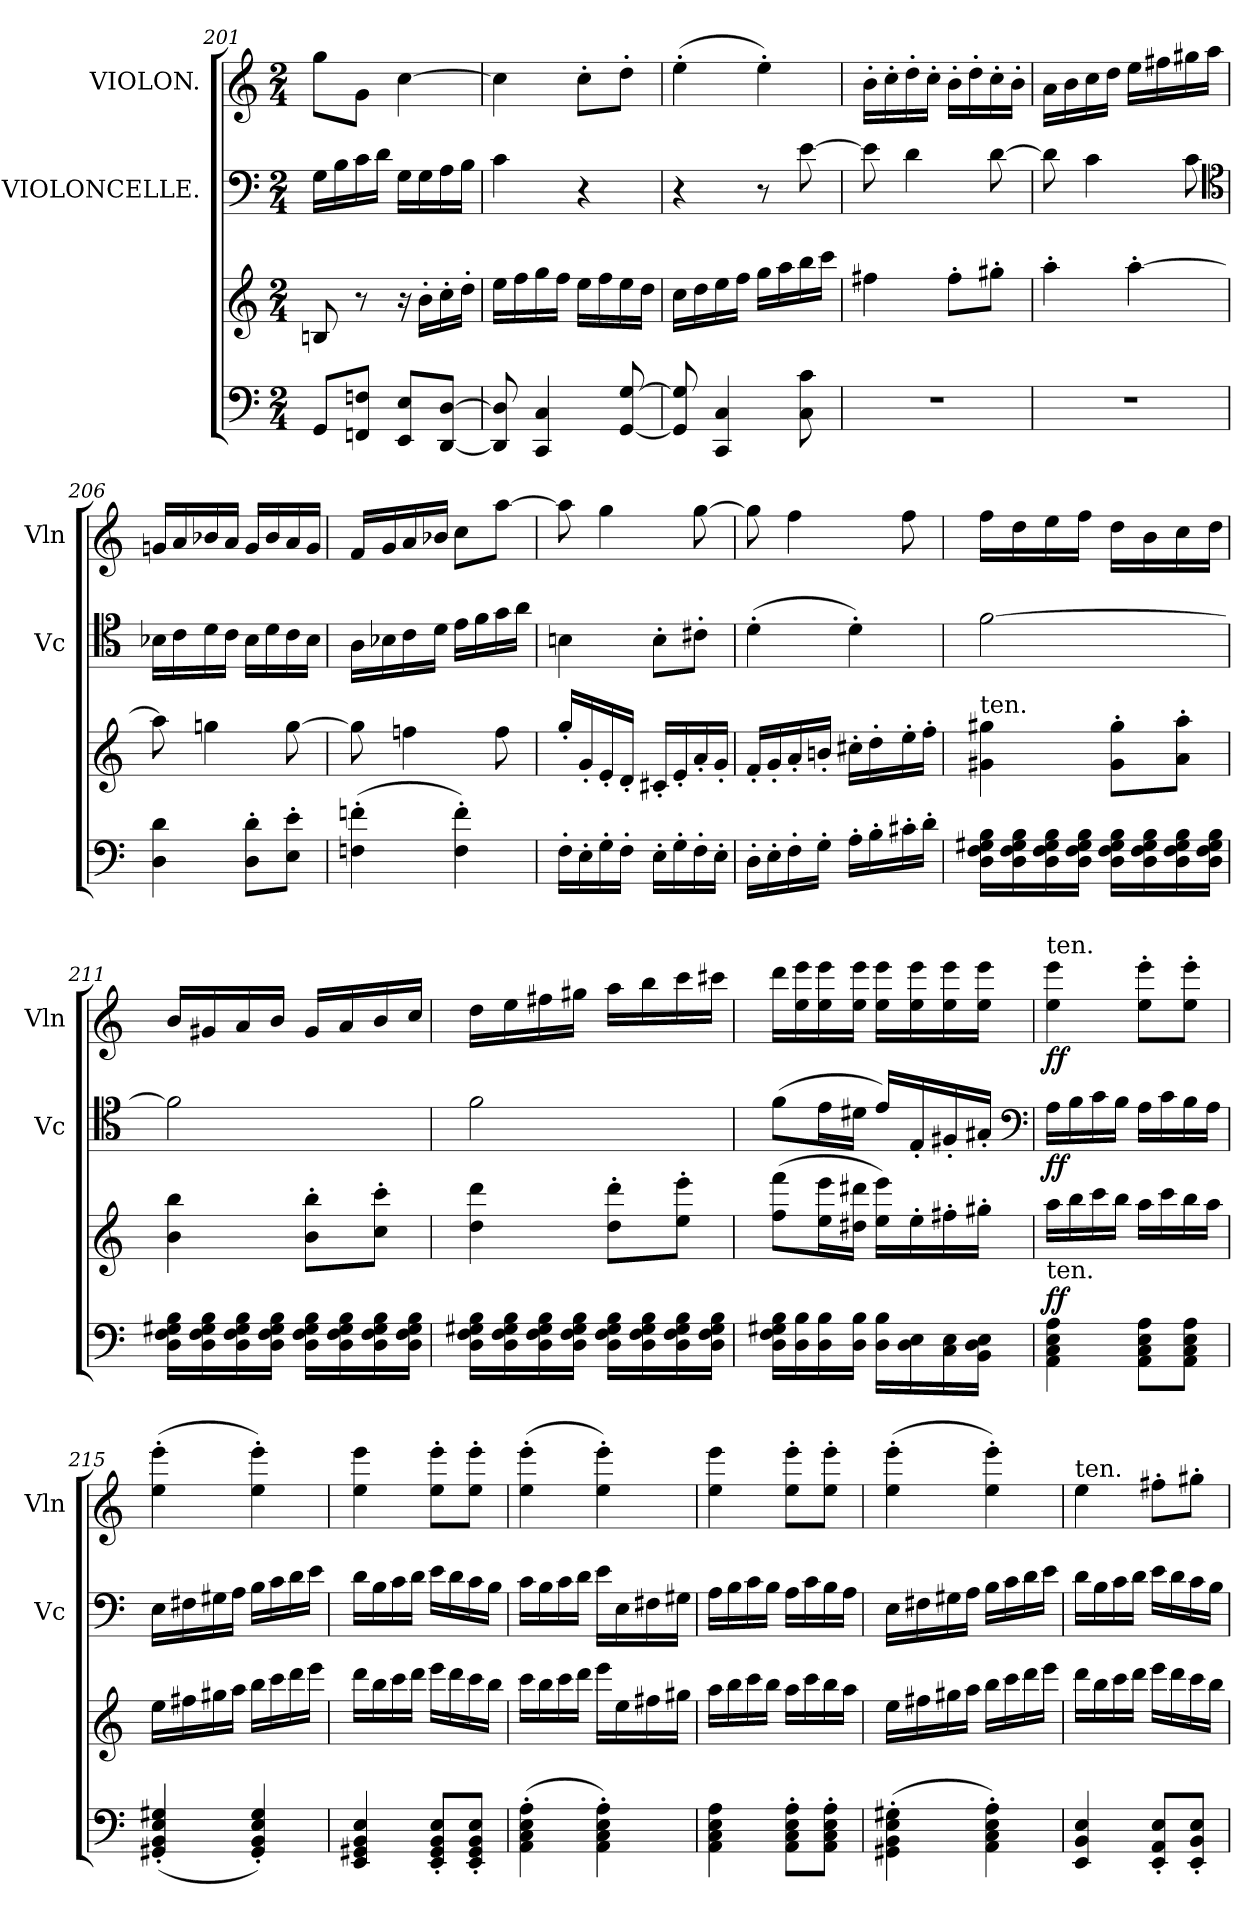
**kern	**kern	**dynam	**kern	**dynam	**kern	**dynam
*part3	*part3	*part3	*part2	*part2	*part1	*part1
*staff4	*staff3	*staff3/4	*staff2	*staff2	*staff1	*staff1
*	*	*	*I"VIOLONCELLE.	*	*I"VIOLON.	*
*	*	*	*I'Vc	*	*I'Vln	*
!!LO:PB:g=z
*clefF4	*clefG2	*	*clefF4	*	*clefG2	*
*k[]	*k[]	*	*k[]	*	*k[]	*
*M2/4	*M2/4	*	*M2/4	*	*M2/4	*
=201	=201	=201	=201	=201	=201	=201
8GG/L	8Bn/	.	16G\LL	.	8gg\L	.
.	.	.	16B\	.	.	.
8FFn/ 8Fn/J	8r	.	16c\	.	8g\J	.
.	.	.	16d\JJ	.	.	.
8EE/ 8E/L	16r	.	16G\LL	.	[4cc\	.
.	16b'\LL	.	16G\	.	.	.
[8DD/ [8D/J	16cc'\	.	16A\	.	.	.
.	16dd'\JJ	.	16B\JJ	.	.	.
=202	=202	=202	=202	=202	=202	=202
8DD]/ 8D]/	16ee\LL	.	4c\	.	4cc\]	.
.	16ff\	.	.	.	.	.
4CC/ 4C/	16gg\	.	.	.	.	.
.	16ff\JJ	.	.	.	.	.
.	16ee\LL	.	4r	.	8cc'\L	.
.	16ff\	.	.	.	.	.
[8GG/ [8G/	16ee\	.	.	.	8dd'\J	.
.	16dd\JJ	.	.	.	.	.
=203	=203	=203	=203	=203	=203	=203
8GG]/ 8G]/	16cc\LL	.	4r	.	(>4ee'\	.
.	16dd\	.	.	.	.	.
4CC/ 4C/	16ee\	.	.	.	.	.
.	16ff\JJ	.	.	.	.	.
.	16gg\LL	.	8r	.	4ee'\)	.
.	16aa\	.	.	.	.	.
8C\ 8c\	16bb\	.	[8e\	.	.	.
.	16ccc\JJ	.	.	.	.	.
=204	=204	=204	=204	=204	=204	=204
2r	4ff#X\	.	8e\]	.	16b'\LL	.
.	.	.	.	.	16cc'\	.
.	.	.	4d\	.	16dd'\	.
.	.	.	.	.	16cc'\JJ	.
.	8ff#'\L	.	.	.	16b'\LL	.
.	.	.	.	.	16dd'\	.
.	8gg#X'\J	.	[8d\	.	16cc'\	.
.	.	.	.	.	16b'\JJ	.
=205	=205	=205	=205	=205	=205	=205
2r	4aa'\	.	8d\]	.	16a\LL	.
.	.	.	.	.	16b\	.
.	.	.	4c\	.	16cc\	.
.	.	.	.	.	16dd\JJ	.
.	[4aa'\	.	.	.	16ee\LL	.
.	.	.	.	.	16ff#X\	.
.	.	.	8c\	.	16gg#X\	.
.	.	.	.	.	16aa\JJ	.
*	*	*	*clefC4	*	*	*
=206	=206	=206	=206	=206	=206	=206
4D\ 4d\	8aa\]	.	16B-X\LL	.	16gn/LL	.
.	.	.	16c\	.	16a/	.
.	4ggn\	.	16d\	.	16b-X/	.
.	.	.	16c\JJ	.	16a/JJ	.
8D'\ 8d'\L	.	.	16B-\LL	.	16g/LL	.
.	.	.	16d\	.	16b-/	.
8E'\ 8e'\J	[8gg\	.	16c\	.	16a/	.
.	.	.	16B-\JJ	.	16g/JJ	.
=207	=207	=207	=207	=207	=207	=207
(>4Fn'\ 4fn'\	8gg\]	.	16A\LL	.	16f/LL	.
.	.	.	16B-X\	.	16g/	.
.	4ffn\	.	16c\	.	16a/	.
.	.	.	16d\JJ	.	16b-X/JJ	.
4F'\ 4f'\)	.	.	16e\LL	.	8cc\L	.
.	.	.	16f\	.	.	.
.	8ff\	.	16g\	.	[8aa\J	.
.	.	.	16a\JJ	.	.	.
!!LO:LB:g=z
=208	=208	=208	=208	=208	=208	=208
16F'\LL	16gg'/LL	.	4Bn\	.	8aa\]	.
16E'\	16g'/	.	.	.	.	.
16G'\	16e'/	.	.	.	4gg\	.
16F'\JJ	16d'/JJ	.	.	.	.	.
16E'\LL	16c#X'/LL	.	8B'\L	.	.	.
16G'\	16e'/	.	.	.	.	.
16F'\	16a'/	.	8c#X'\J	.	[8gg\	.
16E'\JJ	16g'/JJ	.	.	.	.	.
=209	=209	=209	=209	=209	=209	=209
16D'\LL	16f'/LL	.	(>4d'\	.	8gg\]	.
16E'\	16g'/	.	.	.	.	.
16F'\	16a'/	.	.	.	4ff\	.
16G'\JJ	16bn'/JJ	.	.	.	.	.
16A'\LL	16cc#X'\LL	.	4d'\)	.	.	.
16B'\	16dd'\	.	.	.	.	.
16c#X'\	16ee'\	.	.	.	8ff\	.
16d'\JJ	16ff'\JJ	.	.	.	.	.
=210	=210	=210	=210	=210	=210	=210
!	!LO:TX:a:t=ten.	!	!	!	!	!
!	!	!	!	!LO:DY:b	!	!
16D\ 16F\ 16G#X\ 16B\LL	4g#X\ 4gg#X\	.	[2f\	cresc.	16ff\LL	.
16D\ 16F\ 16G#\ 16B\	.	.	.	.	16dd\	.
!	!	!LO:DY:a=2	!	!	!	!LO:DY:b
16D\ 16F\ 16G#\ 16B\	.	cresc.	.	.	16ee\	cresc.
16D\ 16F\ 16G#\ 16B\JJ	.	.	.	.	16ff\JJ	.
16D\ 16F\ 16G#\ 16B\LL	8g#'\ 8gg#'\L	.	.	.	16dd\LL	.
16D\ 16F\ 16G#\ 16B\	.	.	.	.	16b\	.
16D\ 16F\ 16G#\ 16B\	8a'\ 8aa'\J	.	.	.	16cc\	.
16D\ 16F\ 16G#\ 16B\JJ	.	.	.	.	16dd\JJ	.
=211	=211	=211	=211	=211	=211	=211
16D\ 16F\ 16G#X\ 16B\LL	4b\ 4bb\	.	2f\]	.	16b/LL	.
16D\ 16F\ 16G#\ 16B\	.	.	.	.	16g#X/	.
16D\ 16F\ 16G#\ 16B\	.	.	.	.	16a/	.
16D\ 16F\ 16G#\ 16B\JJ	.	.	.	.	16b/JJ	.
16D\ 16F\ 16G#\ 16B\LL	8b'\ 8bb'\L	.	.	.	16g#/LL	.
16D\ 16F\ 16G#\ 16B\	.	.	.	.	16a/	.
16D\ 16F\ 16G#\ 16B\	8cc'\ 8ccc'\J	.	.	.	16b/	.
16D\ 16F\ 16G#\ 16B\JJ	.	.	.	.	16cc/JJ	.
!!LO:LB:g=z
=212	=212	=212	=212	=212	=212	=212
16D\ 16F\ 16G#X\ 16B\LL	4dd\ 4ddd\	.	2f\	.	16dd\LL	.
16D\ 16F\ 16G#\ 16B\	.	.	.	.	16ee\	.
16D\ 16F\ 16G#\ 16B\	.	.	.	.	16ff#X\	.
16D\ 16F\ 16G#\ 16B\JJ	.	.	.	.	16gg#X\JJ	.
16D\ 16F\ 16G#\ 16B\LL	8dd'\ 8ddd'\L	.	.	.	16aa\LL	.
16D\ 16F\ 16G#\ 16B\	.	.	.	.	16bb\	.
16D\ 16F\ 16G#\ 16B\	8ee'\ 8eee'\J	.	.	.	16ccc\	.
16D\ 16F\ 16G#\ 16B\JJ	.	.	.	.	16ccc#X\JJ	.
=213	=213	=213	=213	=213	=213	=213
16D\ 16F\ 16G#X\ 16B\LL	(>8ff\ 8fff\L	.	(>8f\L	.	16ddd\LL	.
16D\ 16B\	.	.	.	.	16ee\ 16eee\	.
16D\ 16B\	16ee\ 16eee\L	.	16e\L	.	16ee\ 16eee\	.
16D\ 16B\JJ	16dd#X\ 16ddd#X\JJ	.	16d#X\JJ	.	16ee\ 16eee\JJ	.
16D\ 16B\LL	16ee\ 16eee\LL)	.	16e/LL)	.	16ee\ 16eee\LL	.
16D\ 16E\	16ee'\	.	16E'/	.	16ee\ 16eee\	.
16C\ 16E\	16ff#X'\	.	16F#X'/	.	16ee\ 16eee\	.
16BB\ 16D\ 16E\JJ	16gg#X'\JJ	.	16G#X'/JJ	.	16ee\ 16eee\JJ	.
*	*	*	*clefF4	*	*	*
=214	=214	=214	=214	=214	=214	=214
!	!	!	!	!	!LO:TX:a:t=ten.	!
!LO:TX:a:t=ten.	!	!	!	!	!	!
!	!	!LO:DY:a=2	!	!LO:DY:b	!	!LO:DY:b
4AA\ 4C\ 4E\ 4A\	16aa\LL	ff	16A\LL	ff	4ee\ 4eee\	ff
.	16bb\	.	16B\	.	.	.
.	16ccc\	.	16c\	.	.	.
.	16bb\JJ	.	16B\JJ	.	.	.
8AA\ 8C\ 8E\ 8A\L	16aa\LL	.	16A\LL	.	8ee'\ 8eee'\L	.
.	16ccc\	.	16c\	.	.	.
8AA\ 8C\ 8E\ 8A\J	16bb\	.	16B\	.	8ee'\ 8eee'\J	.
.	16aa\JJ	.	16A\JJ	.	.	.
=215	=215	=215	=215	=215	=215	=215
(<4GG#X'/ 4BB'/ 4E'/ 4G#X'/	16ee\LL	.	16E\LL	.	(>4ee'\ 4eee'\	.
.	16ff#X\	.	16F#X\	.	.	.
.	16gg#X\	.	16G#X\	.	.	.
.	16aa\JJ	.	16A\JJ	.	.	.
4GG#'/ 4BB'/ 4E'/ 4G#'/)	16bb\LL	.	16B\LL	.	4ee'\ 4eee'\)	.
.	16ccc\	.	16c\	.	.	.
.	16ddd\	.	16d\	.	.	.
.	16eee\JJ	.	16e\JJ	.	.	.
=216	=216	=216	=216	=216	=216	=216
4EE/ 4GG#X/ 4BB/ 4E/	16ddd\LL	.	16d\LL	.	4ee\ 4eee\	.
.	16bb\	.	16B\	.	.	.
.	16ccc\	.	16c\	.	.	.
.	16ddd\JJ	.	16d\JJ	.	.	.
8EE'/ 8GG#'/ 8BB'/ 8E'/L	16eee\LL	.	16e\LL	.	8ee'\ 8eee'\L	.
.	16ddd\	.	16d\	.	.	.
8EE'/ 8GG#'/ 8BB'/ 8E'/J	16ccc\	.	16c\	.	8ee'\ 8eee'\J	.
.	16bb\JJ	.	16B\JJ	.	.	.
!!LO:LB:g=z
=217	=217	=217	=217	=217	=217	=217
(>4AA'\ 4C'\ 4E'\ 4A'\	16ccc\LL	.	16c\LL	.	(>4ee'\ 4eee'\	.
.	16bb\	.	16B\	.	.	.
.	16ccc\	.	16c\	.	.	.
.	16ddd\JJ	.	16d\JJ	.	.	.
4AA'\ 4C'\ 4E'\ 4A'\)	16eee\LL	.	16e\LL	.	4ee'\ 4eee'\)	.
.	16ee\	.	16E\	.	.	.
.	16ff#X\	.	16F#X\	.	.	.
.	16gg#X\JJ	.	16G#X\JJ	.	.	.
=218	=218	=218	=218	=218	=218	=218
4AA\ 4C\ 4E\ 4A\	16aa\LL	.	16A\LL	.	4ee\ 4eee\	.
.	16bb\	.	16B\	.	.	.
.	16ccc\	.	16c\	.	.	.
.	16bb\JJ	.	16B\JJ	.	.	.
8AA'\ 8C'\ 8E'\ 8A'\L	16aa\LL	.	16A\LL	.	8ee'\ 8eee'\L	.
.	16ccc\	.	16c\	.	.	.
8AA'\ 8C'\ 8E'\ 8A'\J	16bb\	.	16B\	.	8ee'\ 8eee'\J	.
.	16aa\JJ	.	16A\JJ	.	.	.
=219	=219	=219	=219	=219	=219	=219
(>4GG#X'\ 4BB'\ 4E'\ 4G#X'\	16ee\LL	.	16E\LL	.	(>4ee'\ 4eee'\	.
.	16ff#X\	.	16F#X\	.	.	.
.	16gg#X\	.	16G#X\	.	.	.
.	16aa\JJ	.	16A\JJ	.	.	.
4AA'\ 4C'\ 4E'\ 4A'\)	16bb\LL	.	16B\LL	.	4ee'\ 4eee'\)	.
.	16ccc\	.	16c\	.	.	.
.	16ddd\	.	16d\	.	.	.
.	16eee\JJ	.	16e\JJ	.	.	.
=220	=220	=220	=220	=220	=220	=220
!	!	!	!	!	!LO:TX:a:t=ten.	!
4EE/ 4BB/ 4E/	16ddd\LL	.	16d\LL	.	4ee\	.
.	16bb\	.	16B\	.	.	.
.	16ccc\	.	16c\	.	.	.
.	16ddd\JJ	.	16d\JJ	.	.	.
8EE'/ 8AA'/ 8E'/L	16eee\LL	.	16e\LL	.	8ff#X'\L	.
.	16ddd\	.	16d\	.	.	.
8EE'/ 8BB'/ 8E'/J	16ccc\	.	16c\	.	8gg#X'\J	.
.	16bb\JJ	.	16B\JJ	.	.	.
=	=	=	=	=	=	=
*-	*-	*-	*-	*-	*-	*-
